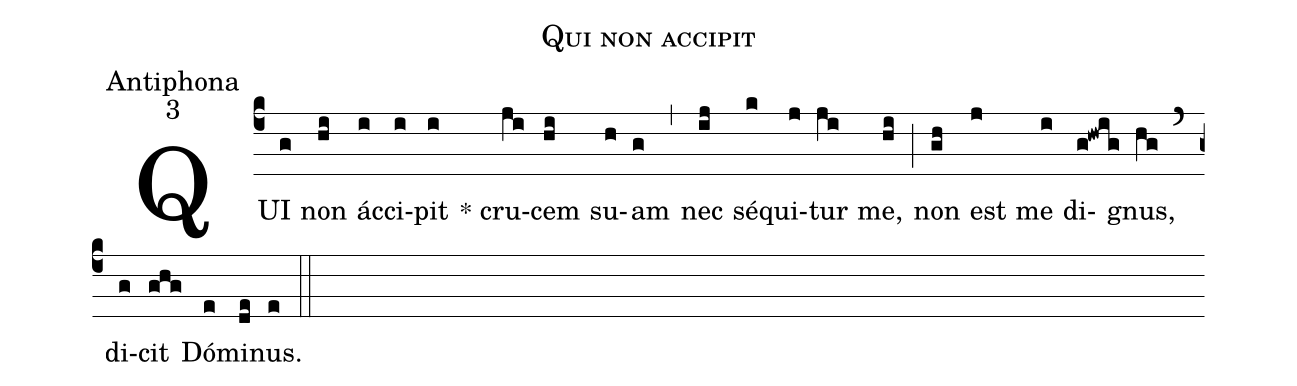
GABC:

name:Qui non accipit;
office-part:Antiphona;
mode:3;
%%
(c4) QUI(g) non(hi) ác(i)ci(i)pit(i) ()* cru(ji)cem(hi) su(h)am(g) (,) nec(ij) sé(k)qui(j)tur(ji) me,(hi) (;) non(gh) est(j) me(i) di(g!hwig)gnus,(hg) (`) di(g)cit(ghg) Dó(e)mi(de)nus.(e) (::)
